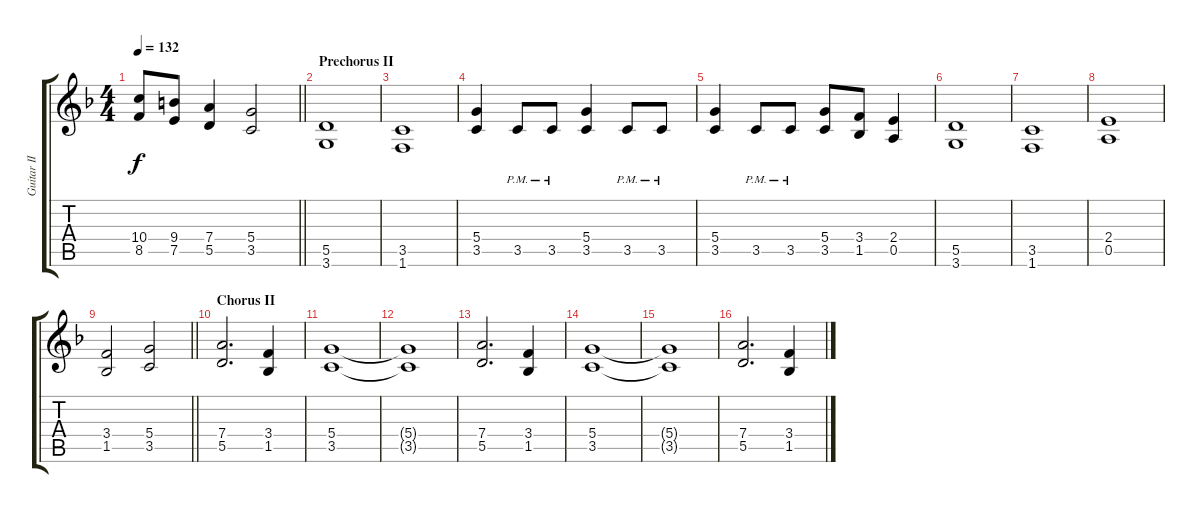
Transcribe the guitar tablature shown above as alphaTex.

\track ("Guitar II" "Guitar II") {instrument distortionguitar}
\staff {score tabs}
\tuning (E4 B3 G3 D3 A2 E2) {hide}
\ts (4 4)
\tempo 132
\clef g2
\barLineRight lightlight
\ks dminor
(10.4 8.5).8{dy f} (9.4 7.5).8 (7.4 5.5).4 (5.4 3.5).2 |
\section ("" "Prechorus II")
(5.5 3.6).1 |
(3.5 1.6).1 |
(5.4 3.5).4 3.5{pm}.8 3.5{pm}.8 (5.4 3.5).4 3.5{pm}.8 3.5{pm}.8 |
(5.4 3.5).4 3.5{pm}.8 3.5{pm}.8 (5.4 3.5).8 (3.4 1.5).8 (2.4 0.5).4 |
(5.5 3.6).1 |
(3.5 1.6).1 |
(2.4 0.5).1 |
\barLineRight lightlight
(3.4 1.5).2 (5.4 3.5).2 |
\section ("" "Chorus II")
(7.4 5.5).2{d} (3.4 1.5).4 |
(5.4 3.5).1 |
(5.4{t} 3.5{t}).1 |
(7.4 5.5).2{d} (3.4 1.5).4 |
(5.4 3.5).1 |
(5.4{t} 3.5{t}).1 |
(7.4 5.5).2{d} (3.4 1.5).4
